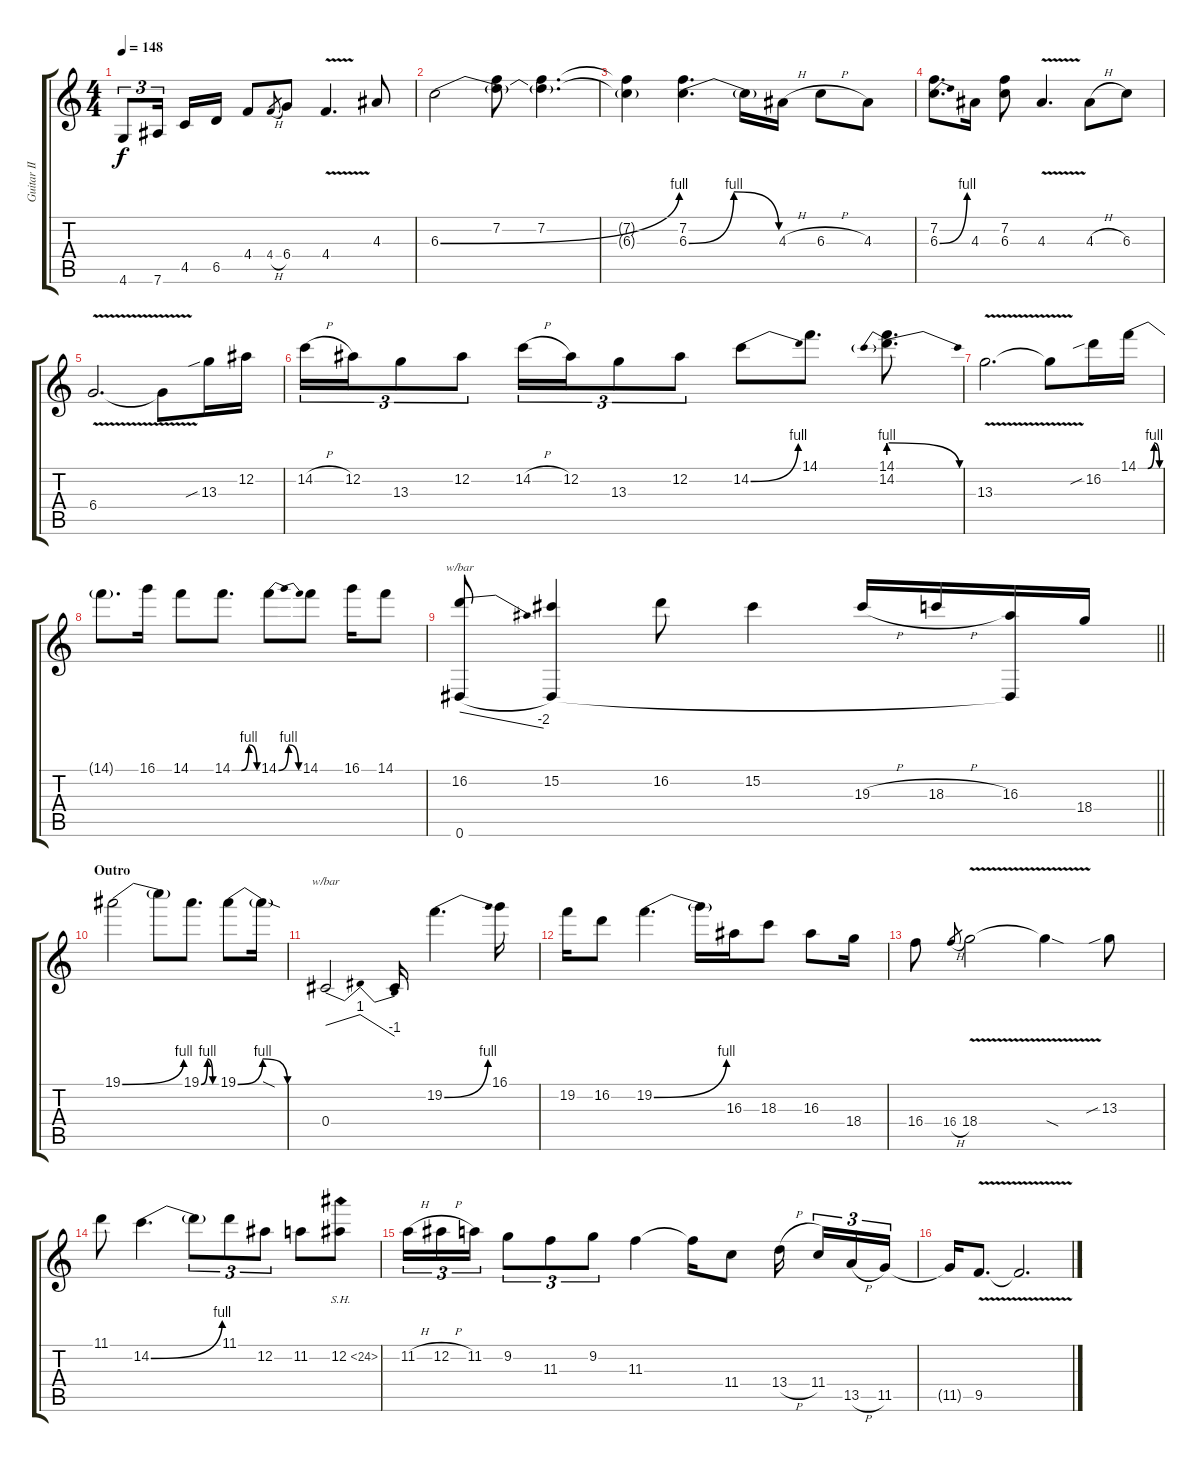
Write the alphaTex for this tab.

\track ("Guitar II" "Guitar II") {instrument distortionguitar}
\staff {score tabs}
\tuning (Eb4 Bb3 Gb3 Db3 Ab2 Eb2) {hide}
\ts (4 4)
\tempo 148
\clef g2
\ks c
4.6.8{tu (3 2) dy f} 7.6.16{tu (3 2) beam splitsecondary} 4.5.16 6.5.16 4.4.8 4.4{h}.8{gr} 6.4.8 4.4{v}.4{d} 4.3.8 |
6.3{be (bend 0 0 60 4)}.2 (7.2 6.3{t}).8 (7.2 6.3{t}).4{d} |
(7.2{t} 6.3{t}).4 (7.2 6.3{be (bendrelease 0 0 43 4 43 4 60 0)}).4{d} 6.3{t}.16 4.3{h}.16 6.3{h}.8 4.3.8 |
(7.2 6.3{be (bend 0 0 60 4)}).8{d} 4.3.16 (7.2 6.3).8 4.3{v}.4{d} 4.3{h}.8 6.3.8 |
6.4{v}.2{d} 6.4{t}.8 13.3{sib}.16 12.2.16 |
14.2{h}.16{tu (3 2)} 12.2.16{tu (3 2)} 13.3.8{tu (3 2)} 12.2.8{tu (3 2)} 14.2{h}.16{tu (3 2)} 12.2.16{tu (3 2)} 13.3.8{tu (3 2)} 12.2.8{tu (3 2)} 14.2{be (bend 0 0 60 4)}.8 14.1.8{d} (14.1 14.2{be (prebendrelease 0 4 60 0)}).8{d} |
13.3{v}.2{d} 13.3{t}.8 16.2{sib}.16 14.1{be (custom 0 0 11 0 27 0 45 4 60 0)}.16 |
14.1{t}.8{d} 16.1.16 14.1.8 14.1{be (custom 0 0 22 0 40 4 60 0)}.8{d} 14.1{be (bendrelease 0 0 30 4 30 4 60 0)}.8 14.1.8 16.1.16 14.1.8 |
\barLineRight lightlight
(16.2 0.6).8{tbe (dive default 0 0 60 -8)} (15.2 0.6{t}).4 16.2.8 15.2.4 19.3{h}.16 18.3{h}.16 (16.3 0.6{t}).16 18.4.16 |
\section ("" "Outro")
19.1{be (bend 0 0 60 4)}.2 19.1{t}.8 19.1{be (custom 0 0 25 4 46 0 60 0)}.8{d} 19.1{be (bendrelease 0 0 46 4 46 4 60 0)}.8 19.1{sod t}.16 |
0.4.2{tbe (dip default 0 0 5 4 60 -4)} 0.4{t}.16 19.2{be (bend 0 0 60 4)}.4{d} 16.1.16 |
19.2.16 16.2.8 19.2{be (bend 0 0 60 4)}.4{d} 19.2{t}.16 16.3.16 18.3.8 16.3.8 18.4.16 |
16.4.8 16.4{h}.8{gr} 18.4{v}.2 18.4{sod t}.4 13.3{sib}.8 |
11.1.8 14.2{be (bend 0 0 60 4)}.4{d} 14.2{t}.8{tu (3 2)} 11.1.8{tu (3 2)} 12.2.8{tu (3 2)} 11.2.8 12.2{sh 12}.8 |
11.2{h}.16{tu (3 2)} 12.2{h}.16{tu (3 2)} 11.2.16{tu (3 2)} 9.2.8{tu (3 2)} 11.3.8{tu (3 2)} 9.2.8{tu (3 2)} 11.3.4 11.3{t}.16 11.4.8 13.4{h}.16{beam splitsecondary} 11.4.16{tu (3 2)} 13.5{h}.16{tu (3 2)} 11.5.16{tu (3 2)} |
11.5{t}.16 9.5{v}.8{d} 9.5{t}.2{d}
